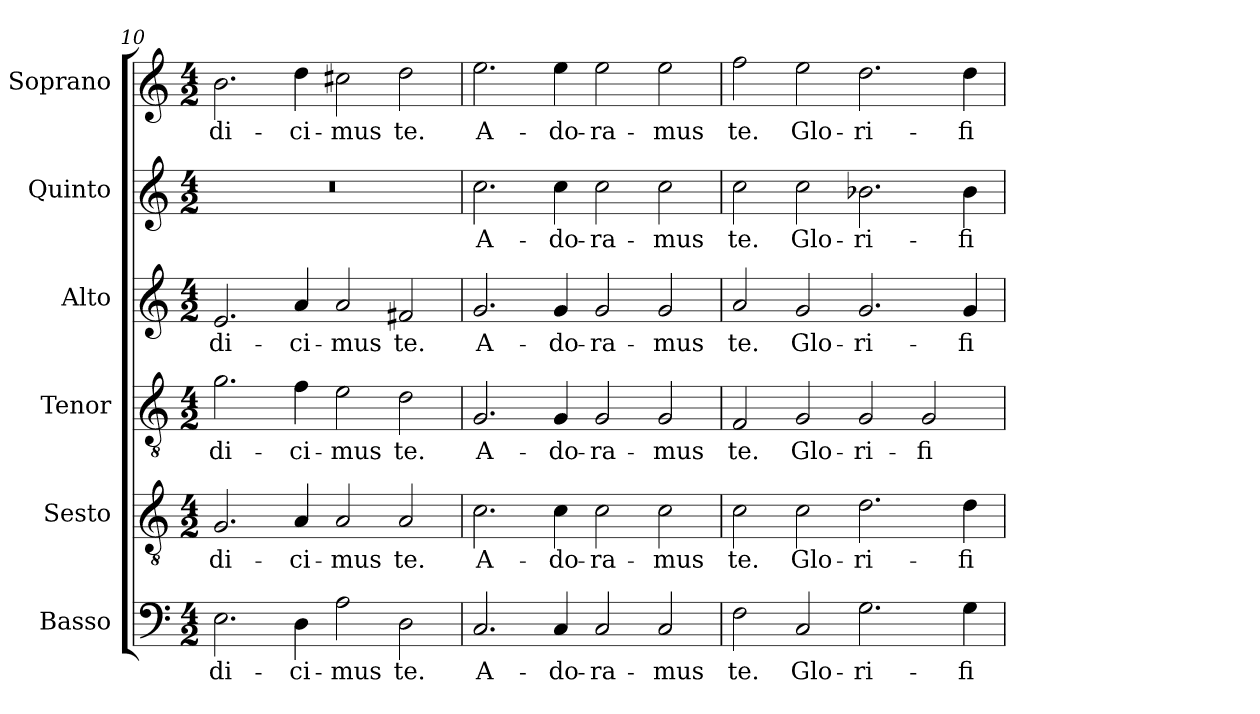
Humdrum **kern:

**kern	**text	**kern	**text	**kern	**text	**kern	**text	**kern	**text	**kern	**text
*part6	*part6	*part5	*part5	*part4	*part4	*part3	*part3	*part2	*part2	*part1	*part1
*staff6	*staff6	*staff5	*staff5	*staff4	*staff4	*staff3	*staff3	*staff2	*staff2	*staff1	*staff1
*I"Basso	*	*I"Sesto	*	*I"Tenor	*	*I"Alto	*	*I"Quinto	*	*I"Soprano	*
*	*	*I'T.	*	*I'T.	*	*I'A.	*	*	*	*I'Sop.	*
*clefF4	*	*clefGv2	*	*clefGv2	*	*clefG2	*	*clefG2	*	*clefG2	*
*	*	*ITrd7c12	*	*ITrd7c12	*	*	*	*	*	*	*
*k[]	*	*k[]	*	*k[]	*	*k[]	*	*k[]	*	*k[]	*
*C:	*	*C:	*	*C:	*	*C:	*	*C:	*	*C:	*
*M4/2	*	*M4/2	*	*M4/2	*	*M4/2	*	*M4/2	*	*M4/2	*
=10	=10	=10	=10	=10	=10	=10	=10	=10	=10	=10	=10
!	!LO:LY:b:color=#000000	!	!	!	!	!	!	!	!	!	!
!	!	!	!LO:LY:b:color=#000000	!	!	!	!	!	!	!	!
!	!	!	!	!	!LO:LY:b:color=#000000	!	!	!	!	!	!
!	!	!	!	!	!	!	!LO:LY:b:color=#000000	!LO:N:vis=1	!	!	!
!	!	!	!	!	!	!	!	!	!	!	!LO:LY:b:color=#000000
2.Ei\	-di-	2.GGi/	-di-	2.Gi\	-di-	2.ei/	-di-	0r	.	2.bi\	-di-
!	!LO:LY:b:color=#000000	!	!	!	!	!	!	!	!	!	!
!	!	!	!LO:LY:b:color=#000000	!	!	!	!	!	!	!	!
!	!	!	!	!	!LO:LY:b:color=#000000	!	!	!	!	!	!
!	!	!	!	!	!	!	!LO:LY:b:color=#000000	!	!	!	!
!	!	!	!	!	!	!	!	!	!	!	!LO:LY:b:color=#000000
4Di\	-ci-	4AAi/	-ci-	4Fi\	-ci-	4ai/	-ci-	.	.	4ddi\	-ci-
!	!LO:LY:b:color=#000000	!	!	!	!	!	!	!	!	!	!
!	!	!	!LO:LY:b:color=#000000	!	!	!	!	!	!	!	!
!	!	!	!	!	!LO:LY:b:color=#000000	!	!	!	!	!	!
!	!	!	!	!	!	!	!LO:LY:b:color=#000000	!	!	!	!
!	!	!	!	!	!	!	!	!	!	!	!LO:LY:b:color=#000000
2Ai\	-mus	2AAi/	-mus	2Ei\	-mus	2ai/	-mus	.	.	2cc#Xi\	-mus
!	!LO:LY:b:color=#000000	!	!	!	!	!	!	!	!	!	!
!	!	!	!LO:LY:b:color=#000000	!	!	!	!	!	!	!	!
!	!	!	!	!	!LO:LY:b:color=#000000	!	!	!	!	!	!
!	!	!	!	!	!	!	!LO:LY:b:color=#000000	!	!	!	!
!	!	!	!	!	!	!	!	!	!	!	!LO:LY:b:color=#000000
2Di\	te.	2AAi/	te.	2Di\	te.	2f#Xi/	te.	.	.	2ddi\	te.
=11	=11	=11	=11	=11	=11	=11	=11	=11	=11	=11	=11
!	!LO:LY:b:color=#000000	!	!	!	!	!	!	!	!	!	!
!	!	!	!LO:LY:b:color=#000000	!	!	!	!	!	!	!	!
!	!	!	!	!	!LO:LY:b:color=#000000	!	!	!	!	!	!
!	!	!	!	!	!	!	!LO:LY:b:color=#000000	!	!	!	!
!	!	!	!	!	!	!	!	!	!LO:LY:b:color=#000000	!	!
!	!	!	!	!	!	!	!	!	!	!	!LO:LY:b:color=#000000
2.Ci/	A-	2.Ci\	A-	2.GGi/	A-	2.gi/	A-	2.cci\	A-	2.eei\	A-
!	!LO:LY:b:color=#000000	!	!	!	!	!	!	!	!	!	!
!	!	!	!LO:LY:b:color=#000000	!	!	!	!	!	!	!	!
!	!	!	!	!	!LO:LY:b:color=#000000	!	!	!	!	!	!
!	!	!	!	!	!	!	!LO:LY:b:color=#000000	!	!	!	!
!	!	!	!	!	!	!	!	!	!LO:LY:b:color=#000000	!	!
!	!	!	!	!	!	!	!	!	!	!	!LO:LY:b:color=#000000
4Ci/	-do-	4Ci\	-do-	4GGi/	-do-	4gi/	-do-	4cci\	-do-	4eei\	-do-
!	!LO:LY:b:color=#000000	!	!	!	!	!	!	!	!	!	!
!	!	!	!LO:LY:b:color=#000000	!	!	!	!	!	!	!	!
!	!	!	!	!	!LO:LY:b:color=#000000	!	!	!	!	!	!
!	!	!	!	!	!	!	!LO:LY:b:color=#000000	!	!	!	!
!	!	!	!	!	!	!	!	!	!LO:LY:b:color=#000000	!	!
!	!	!	!	!	!	!	!	!	!	!	!LO:LY:b:color=#000000
2Ci/	-ra-	2Ci\	-ra-	2GGi/	-ra-	2gi/	-ra-	2cci\	-ra-	2eei\	-ra-
!	!LO:LY:b:color=#000000	!	!	!	!	!	!	!	!	!	!
!	!	!	!LO:LY:b:color=#000000	!	!	!	!	!	!	!	!
!	!	!	!	!	!LO:LY:b:color=#000000	!	!	!	!	!	!
!	!	!	!	!	!	!	!LO:LY:b:color=#000000	!	!	!	!
!	!	!	!	!	!	!	!	!	!LO:LY:b:color=#000000	!	!
!	!	!	!	!	!	!	!	!	!	!	!LO:LY:b:color=#000000
2Ci/	-mus	2Ci\	-mus	2GGi/	-mus	2gi/	-mus	2cci\	-mus	2eei\	-mus
!!LO:PB:g=z
=12	=12	=12	=12	=12	=12	=12	=12	=12	=12	=12	=12
!	!LO:LY:b:color=#000000	!	!	!	!	!	!	!	!	!	!
!	!	!	!LO:LY:b:color=#000000	!	!	!	!	!	!	!	!
!	!	!	!	!	!LO:LY:b:color=#000000	!	!	!	!	!	!
!	!	!	!	!	!	!	!LO:LY:b:color=#000000	!	!	!	!
!	!	!	!	!	!	!	!	!	!LO:LY:b:color=#000000	!	!
!	!	!	!	!	!	!	!	!	!	!	!LO:LY:b:color=#000000
2Fi\	te.	2Ci\	te.	2FFi/	te.	2ai/	te.	2cci\	te.	2ffi\	te.
!	!LO:LY:b:color=#000000	!	!	!	!	!	!	!	!	!	!
!	!	!	!LO:LY:b:color=#000000	!	!	!	!	!	!	!	!
!	!	!	!	!	!LO:LY:b:color=#000000	!	!	!	!	!	!
!	!	!	!	!	!	!	!LO:LY:b:color=#000000	!	!	!	!
!	!	!	!	!	!	!	!	!	!LO:LY:b:color=#000000	!	!
!	!	!	!	!	!	!	!	!	!	!	!LO:LY:b:color=#000000
2Ci/	Glo-	2Ci\	Glo-	2GGi/	Glo-	2gi/	Glo-	2cci\	Glo-	2eei\	Glo-
!	!LO:LY:b:color=#000000	!	!	!	!	!	!	!	!	!	!
!	!	!	!LO:LY:b:color=#000000	!	!	!	!	!	!	!	!
!	!	!	!	!	!LO:LY:b:color=#000000	!	!	!	!	!	!
!	!	!	!	!	!	!	!LO:LY:b:color=#000000	!	!	!	!
!	!	!	!	!	!	!	!	!	!LO:LY:b:color=#000000	!	!
!	!	!	!	!	!	!	!	!	!	!	!LO:LY:b:color=#000000
2.Gi\	-ri-	2.Di\	-ri-	2GGi/	-ri-	2.gi/	-ri-	2.b-Xi\	-ri-	2.ddi\	-ri-
!	!	!	!	!	!LO:LY:b:color=#000000	!	!	!	!	!	!
.	.	.	.	2GGi/	-fi-	.	.	.	.	.	.
!	!LO:LY:b:color=#000000	!	!	!	!	!	!	!	!	!	!
!	!	!	!LO:LY:b:color=#000000	!	!	!	!	!	!	!	!
!	!	!	!	!	!	!	!LO:LY:b:color=#000000	!	!	!	!
!	!	!	!	!	!	!	!	!	!LO:LY:b:color=#000000	!	!
!	!	!	!	!	!	!	!	!	!	!	!LO:LY:b:color=#000000
4Gi\	-fi-	4Di\	-fi-	.	.	4gi/	-fi-	4b-i\	-fi-	4ddi\	-fi-
=	=	=	=	=	=	=	=	=	=	=	=
*-	*-	*-	*-	*-	*-	*-	*-	*-	*-	*-	*-
